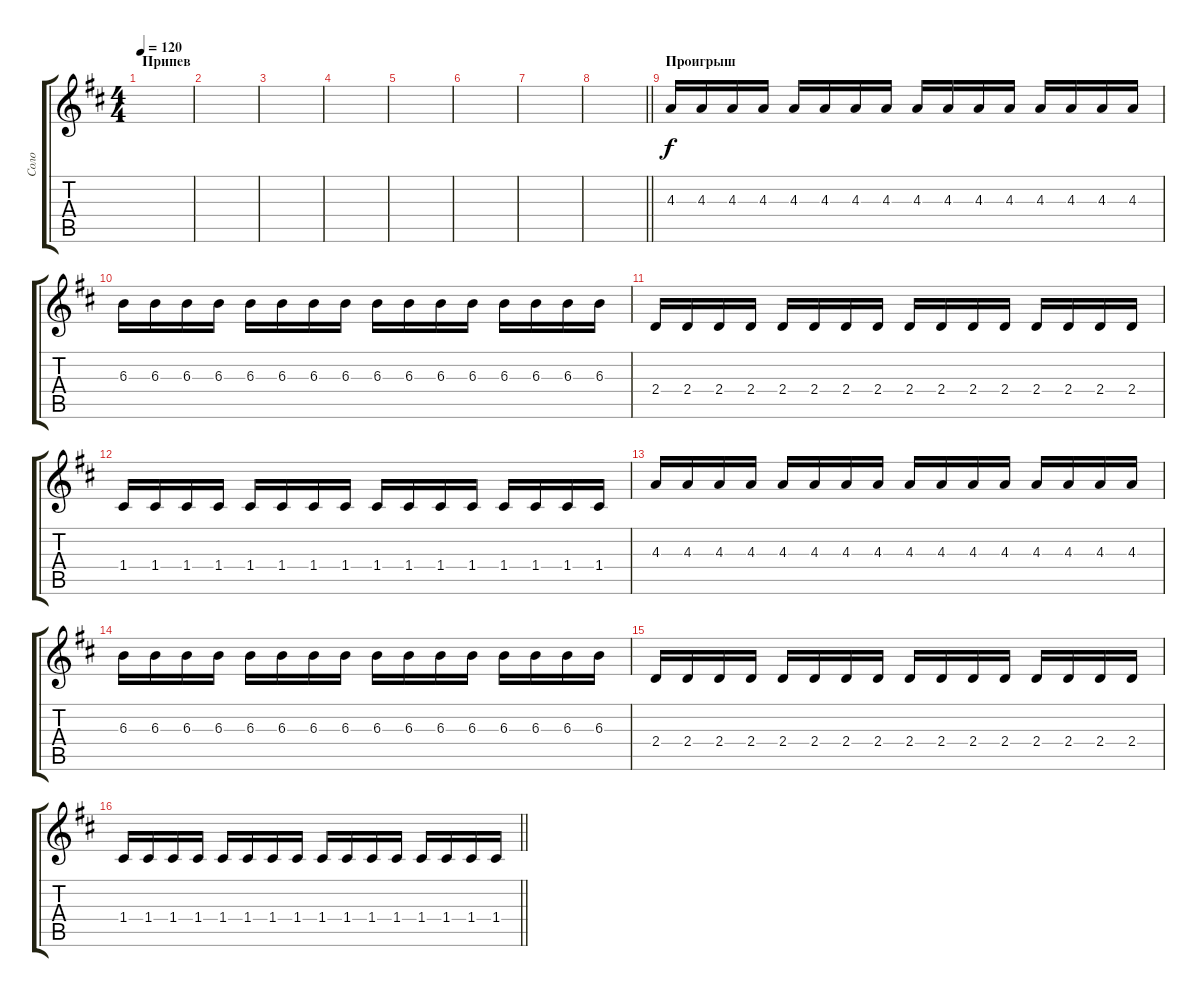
\track ("Соло" "Соло") {instrument overdrivenguitar}
\staff {score tabs}
\tuning (D4 A3 F3 C3 G2 C2) {hide}
\ts (4 4)
\section ("" "Припев")
\tempo 120
\clef g2
\ks d
|
|
|
|
|
|
|
\barLineRight lightlight
|
\section ("" "Проигрыш")
4.3.16{volume 12} 4.3.16 4.3.16 4.3.16 4.3.16 4.3.16 4.3.16 4.3.16 4.3.16 4.3.16 4.3.16 4.3.16 4.3.16 4.3.16 4.3.16 4.3.16 |
6.3.16 6.3.16 6.3.16 6.3.16 6.3.16 6.3.16 6.3.16 6.3.16 6.3.16 6.3.16 6.3.16 6.3.16 6.3.16 6.3.16 6.3.16 6.3.16 |
2.4.16 2.4.16 2.4.16 2.4.16 2.4.16 2.4.16 2.4.16 2.4.16 2.4.16 2.4.16 2.4.16 2.4.16 2.4.16 2.4.16 2.4.16 2.4.16 |
1.4.16 1.4.16 1.4.16 1.4.16 1.4.16 1.4.16 1.4.16 1.4.16 1.4.16 1.4.16 1.4.16 1.4.16 1.4.16 1.4.16 1.4.16 1.4.16 |
4.3.16 4.3.16 4.3.16 4.3.16 4.3.16 4.3.16 4.3.16 4.3.16 4.3.16 4.3.16 4.3.16 4.3.16 4.3.16 4.3.16 4.3.16 4.3.16 |
6.3.16 6.3.16 6.3.16 6.3.16 6.3.16 6.3.16 6.3.16 6.3.16 6.3.16 6.3.16 6.3.16 6.3.16 6.3.16 6.3.16 6.3.16 6.3.16 |
2.4.16 2.4.16 2.4.16 2.4.16 2.4.16 2.4.16 2.4.16 2.4.16 2.4.16 2.4.16 2.4.16 2.4.16 2.4.16 2.4.16 2.4.16 2.4.16 |
\barLineRight lightlight
1.4.16 1.4.16 1.4.16 1.4.16 1.4.16 1.4.16 1.4.16 1.4.16 1.4.16 1.4.16 1.4.16 1.4.16 1.4.16 1.4.16 1.4.16 1.4.16
